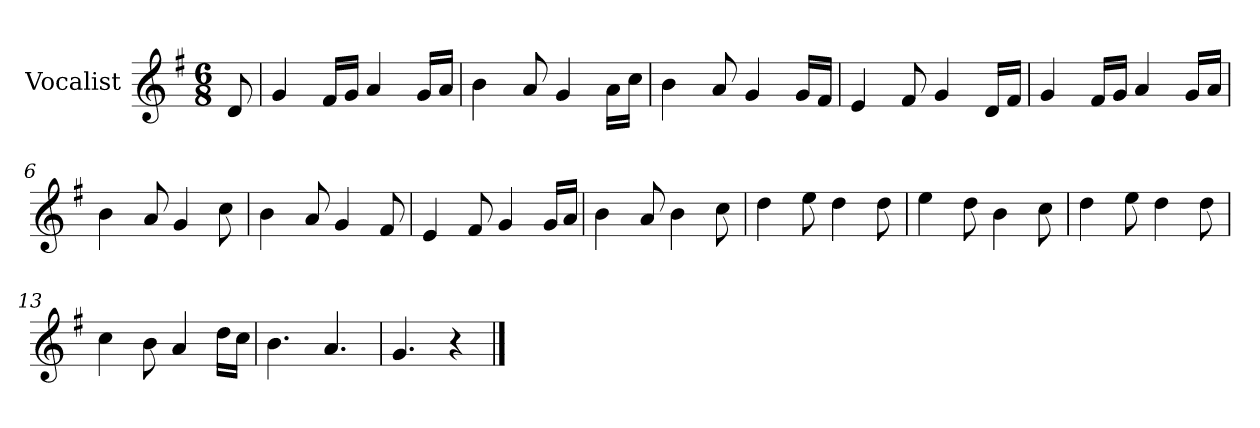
**kern
*part1
*staff1
*I"Vocalist
*k[f#]
*G:
*M6/8
=
8d
=1
4g
16f#LL
16gJJ
4a
16gLL
16aJJ
=2
4b
8a
4g
16aLL
16ccJJ
=3
4b
8a
4g
16gLL
16f#JJ
=4
4e
8f#
4g
16dLL
16f#JJ
=5
4g
16f#LL
16gJJ
4a
16gLL
16aJJ
=6
4b
8a
4g
8cc
=7
4b
8a
4g
8f#
=8
4e
8f#
4g
16gLL
16aJJ
=9
4b
8a
4b
8cc
=10
4dd
8ee
4dd
8dd
=11
4ee
8dd
4b
8cc
=12
4dd
8ee
4dd
8dd
=13
4cc
8b
4a
16ddLL
16ccJJ
=14
4.b
4.a
=15
4.g
4r
==
*-
